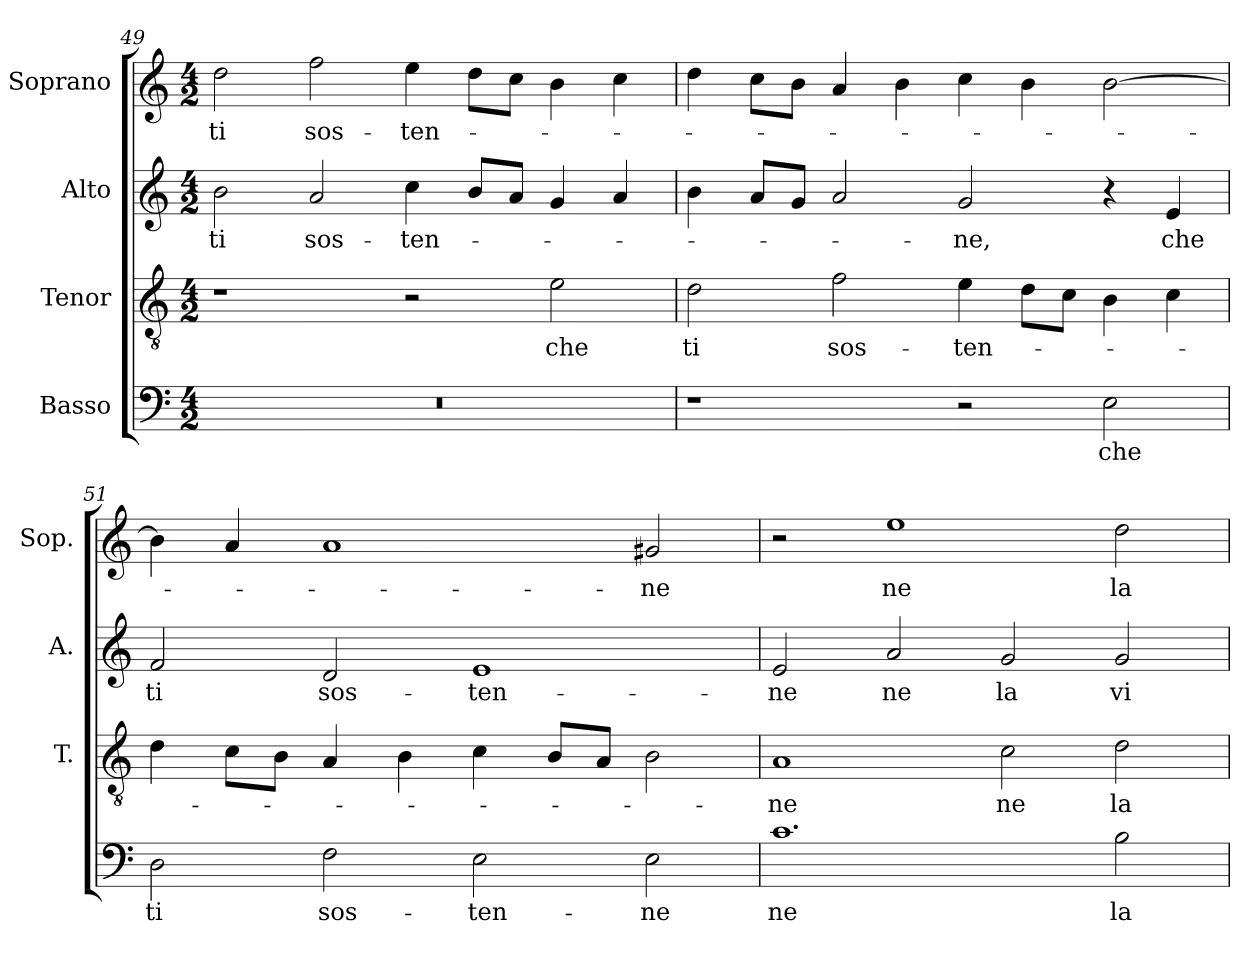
**kern	**text	**kern	**text	**kern	**text	**kern	**text
*part4	*part4	*part3	*part3	*part2	*part2	*part1	*part1
*staff4	*staff4	*staff3	*staff3	*staff2	*staff2	*staff1	*staff1
*I"Basso	*	*I"Tenor	*	*I"Alto	*	*I"Soprano	*
*	*	*I'T.	*	*I'A.	*	*I'Sop.	*
*clefF4	*	*clefGv2	*	*clefG2	*	*clefG2	*
*	*	*ITrd7c12	*	*	*	*	*
*k[]	*	*k[]	*	*k[]	*	*k[]	*
*C:	*	*C:	*	*C:	*	*C:	*
*M4/2	*	*M4/2	*	*M4/2	*	*M4/2	*
=49	=49	=49	=49	=49	=49	=49	=49
!LO:N:vis=1	!	!	!	!	!	!	!
!	!	!	!	!	!LO:LY:b:color=#000000	!	!
!	!	!	!	!	!	!	!LO:LY:b:color=#000000
0r	.	1r	.	2bi\	ti	2ddi\	ti
!	!	!	!	!	!LO:LY:b:color=#000000	!	!
!	!	!	!	!	!	!	!LO:LY:b:color=#000000
.	.	.	.	2ai/	sos-	2ffi\	sos-
!	!	!	!	!	!LO:LY:b:color=#000000	!	!
!	!	!	!	!	!	!	!LO:LY:b:color=#000000
.	.	2r	.	4cci\	-ten-	4eei\	-ten-
.	.	.	.	8bi/L	.	8ddi\L	.
.	.	.	.	8ai/J	.	8cci\J	.
!	!	!	!LO:LY:b:color=#000000	!	!	!	!
.	.	2Ei\	che	4gi/	.	4bi\	.
.	.	.	.	4ai/	.	4cci\	.
!!LO:PB:g=z
=50	=50	=50	=50	=50	=50	=50	=50
!	!	!	!LO:LY:b:color=#000000	!	!	!	!
1r	.	2Di\	ti	4bi\	.	4ddi\	.
.	.	.	.	8ai/L	.	8cci\L	.
.	.	.	.	8gi/J	.	8bi\J	.
!	!	!	!LO:LY:b:color=#000000	!	!	!	!
.	.	2Fi\	sos-	2ai/	.	4ai/	.
.	.	.	.	.	.	4bi\	.
!	!	!	!LO:LY:b:color=#000000	!	!	!	!
!	!	!	!	!	!LO:LY:b:color=#000000	!	!
2r	.	4Ei\	-ten-	2gi/	-ne,	4cci\	.
.	.	8Di\L	.	.	.	4bi\	.
.	.	8Ci\J	.	.	.	.	.
!	!LO:LY:b:color=#000000	!	!	!	!	!	!
2Ei\	che	4BBi\	.	4r	.	[>2bi\	.
!	!	!	!	!	!LO:LY:b:color=#000000	!	!
.	.	4Ci\	.	4ei/	che	.	.
=51	=51	=51	=51	=51	=51	=51	=51
!	!LO:LY:b:color=#000000	!	!	!	!	!	!
!	!	!	!	!	!LO:LY:b:color=#000000	!	!
2Di\	ti	4Di\	.	2fi/	ti	4bi\]	.
.	.	8Ci\L	.	.	.	4ai/	.
.	.	8BBi\J	.	.	.	.	.
!	!LO:LY:b:color=#000000	!	!	!	!	!	!
!	!	!	!	!	!LO:LY:b:color=#000000	!	!
2Fi\	sos-	4AAi/	.	2di/	sos-	1ai	.
.	.	4BBi\	.	.	.	.	.
!	!LO:LY:b:color=#000000	!	!	!	!	!	!
!	!	!	!	!	!LO:LY:b:color=#000000	!	!
2Ei\	-ten-	4Ci\	.	1ei	-ten-	.	.
.	.	8BBi/L	.	.	.	.	.
.	.	8AAi/J	.	.	.	.	.
!	!LO:LY:b:color=#000000	!	!	!	!	!	!
!	!	!	!	!	!	!	!LO:LY:b:color=#000000
2Ei\	-ne	2BBi\	.	.	.	2g#Xi/	-ne
=52	=52	=52	=52	=52	=52	=52	=52
!	!LO:LY:b:color=#000000	!	!	!	!	!	!
!	!	!	!LO:LY:b:color=#000000	!	!	!	!
!	!	!	!	!	!LO:LY:b:color=#000000	!	!
1.ci	ne	1AAi	-ne	2ei/	-ne	2r	.
!	!	!	!	!	!LO:LY:b:color=#000000	!	!
!	!	!	!	!	!	!	!LO:LY:b:color=#000000
.	.	.	.	2ai/	ne	1eei	ne
!	!	!	!LO:LY:b:color=#000000	!	!	!	!
!	!	!	!	!	!LO:LY:b:color=#000000	!	!
.	.	2Ci\	ne	2gi/	la	.	.
!	!LO:LY:b:color=#000000	!	!	!	!	!	!
!	!	!	!LO:LY:b:color=#000000	!	!	!	!
!	!	!	!	!	!LO:LY:b:color=#000000	!	!
!	!	!	!	!	!	!	!LO:LY:b:color=#000000
2Bi\	la	2Di\	la	2gi/	vi-	2ddi\	la
=	=	=	=	=	=	=	=
*-	*-	*-	*-	*-	*-	*-	*-
